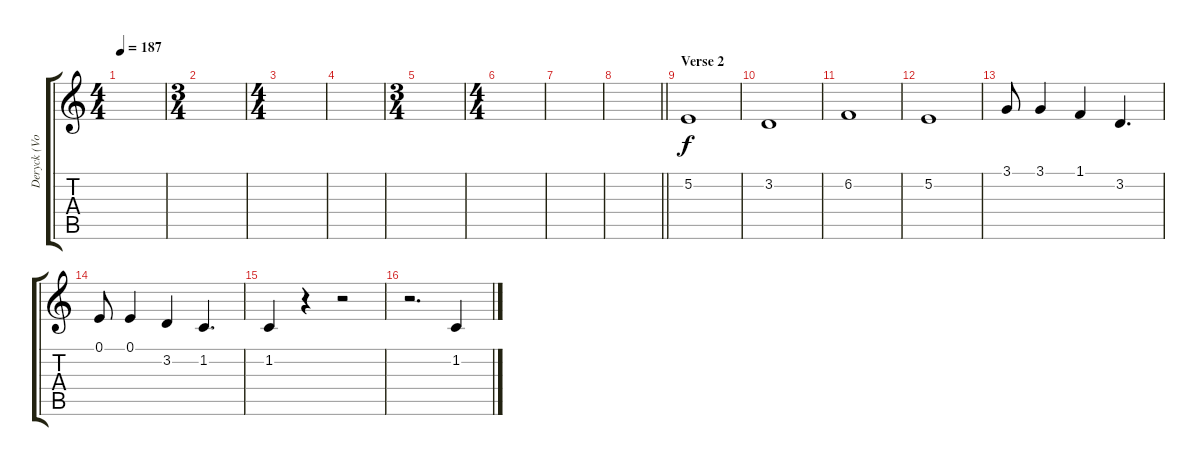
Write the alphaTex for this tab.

\track ("Deryck (Vocals)" "Deryck (Vo") {instrument lead2sawtooth}
\staff {score tabs}
\tuning (E4 B3 G3 D3 A2 E2) {hide}
\ts (4 4)
\tempo 187
\clef g2
\ks c
|
\ts (3 4)
|
\ts (4 4)
|
|
\ts (3 4)
|
\ts (4 4)
|
|
\barLineRight lightlight
|
\section ("" "Verse 2")
5.2.1 |
3.2.1 |
6.2.1 |
5.2.1 |
3.1.8 3.1.4 1.1.4 3.2.4{d} |
0.1.8 0.1.4 3.2.4 1.2.4{d} |
1.2.4 r.4 r.2 |
r.2{d} 1.2.4
